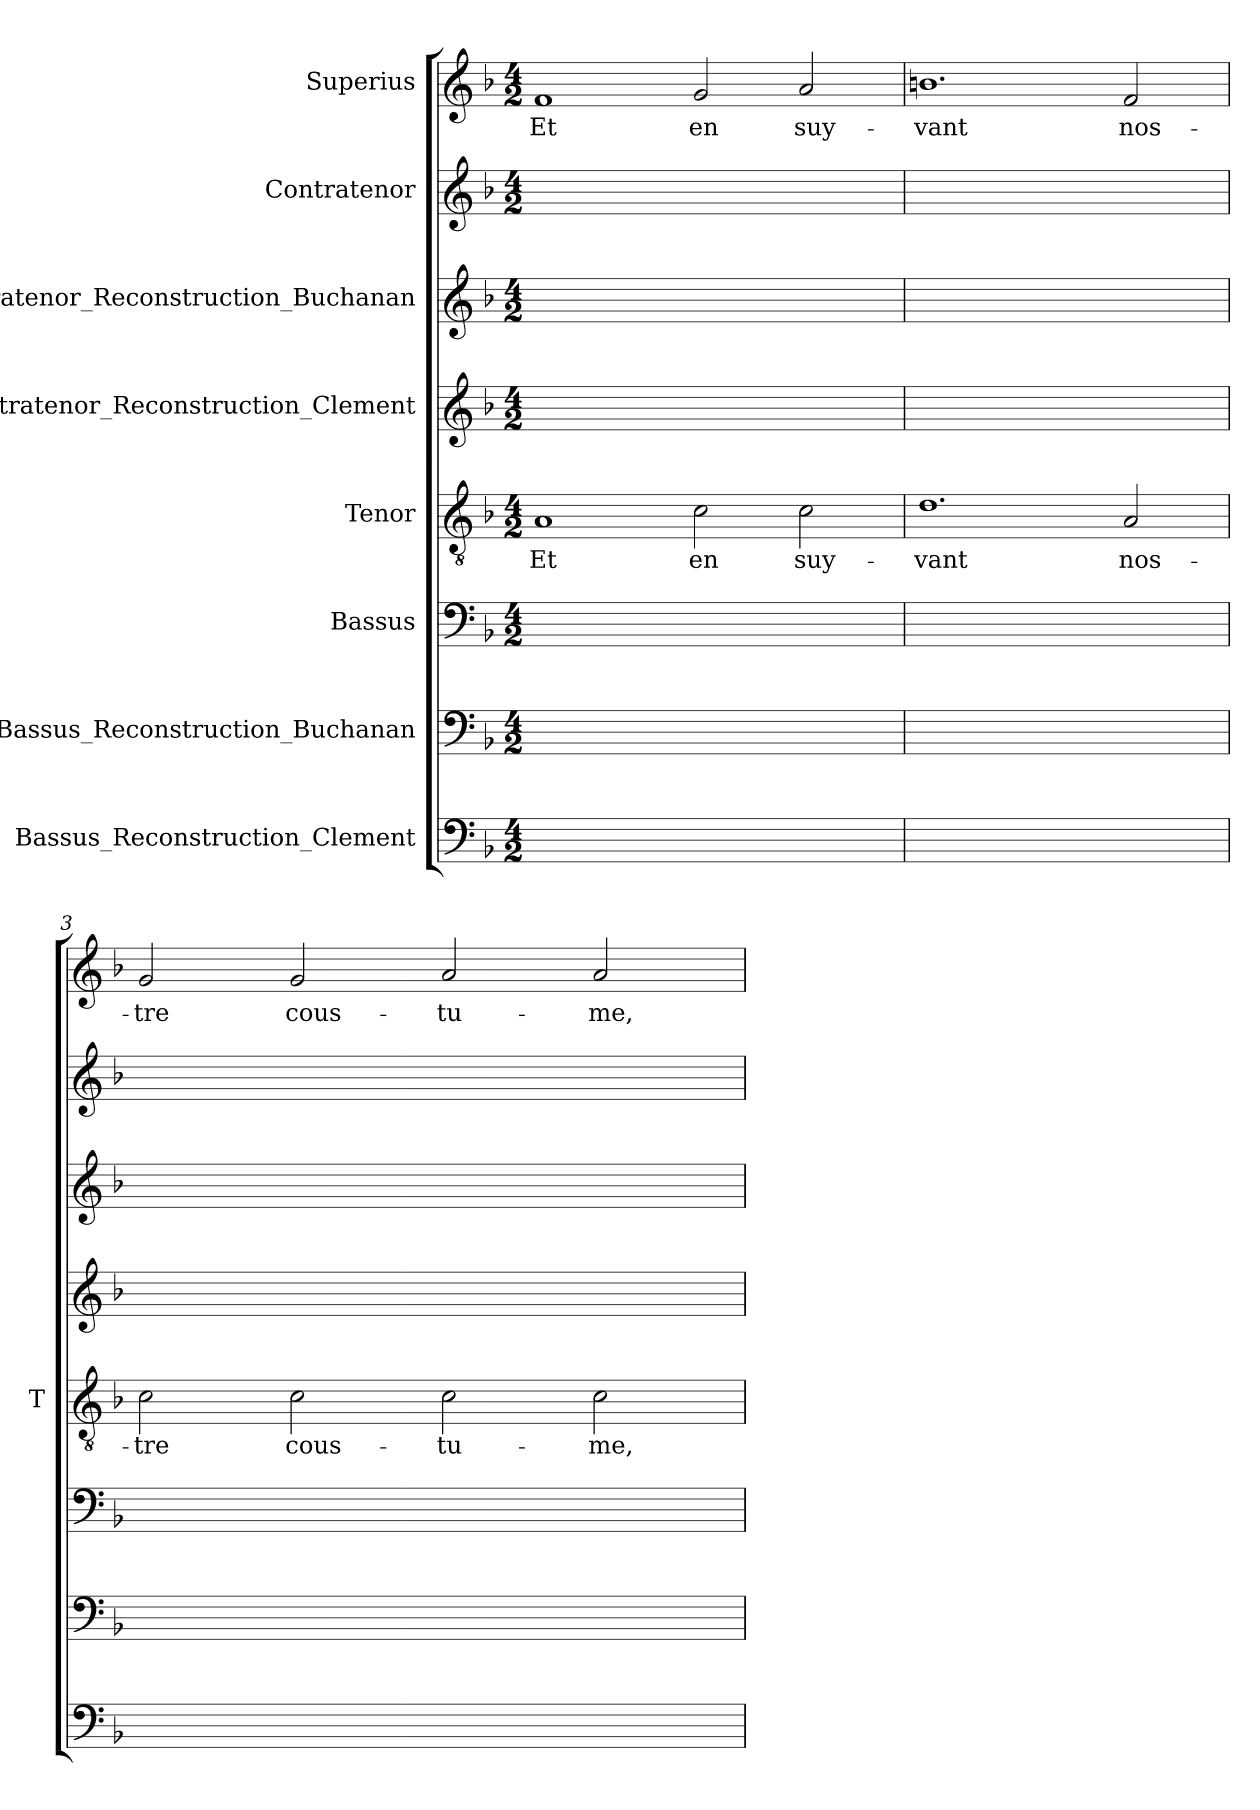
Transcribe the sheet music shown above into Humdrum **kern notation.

**kern	**kern	**kern	**kern	**text	**kern	**kern	**kern	**kern	**text
*part8	*part7	*part6	*part5	*part5	*part4	*part3	*part2	*part1	*part1
*staff8	*staff7	*staff6	*staff5	*staff5	*staff4	*staff3	*staff2	*staff1	*staff1
*I"Bassus_Reconstruction_Clement	*I"Bassus_Reconstruction_Buchanan	*I"Bassus	*I"Tenor	*	*I"Contratenor_Reconstruction_Clement	*I"Contratenor_Reconstruction_Buchanan	*I"Contratenor	*I"Superius	*
*	*	*	*I'T	*	*	*	*	*	*
*clefF4	*clefF4	*clefF4	*clefGv2	*	*clefG2	*clefG2	*clefG2	*clefG2	*
*k[b-]	*k[b-]	*k[b-]	*k[b-]	*	*k[b-]	*k[b-]	*k[b-]	*k[b-]	*
*M4/2	*M4/2	*M4/2	*M4/2	*	*M4/2	*M4/2	*M4/2	*M4/2	*
=1	=1	=1	=1	=1	=1	=1	=1	=1	=1
0ryy	0ryy	0ryy	1A	-Et	0ryy	0ryy	0ryy	1f	-Et
.	.	.	2c	-en	.	.	.	2g	-en
.	.	.	2c	suy-	.	.	.	2a	suy-
=2	=2	=2	=2	=2	=2	=2	=2	=2	=2
0ryy	0ryy	0ryy	1.d	-vant	0ryy	0ryy	0ryy	1.bn	-vant
.	.	.	2A	nos-	.	.	.	2f	nos-
=3	=3	=3	=3	=3	=3	=3	=3	=3	=3
0ryy	0ryy	0ryy	2c	-tre	0ryy	0ryy	0ryy	2g	-tre
.	.	.	2c	cous-	.	.	.	2g	cous-
.	.	.	2c	tu-	.	.	.	2a	tu-
.	.	.	2c	-me,	.	.	.	2a	-me,
=	=	=	=	=	=	=	=	=	=
*-	*-	*-	*-	*-	*-	*-	*-	*-	*-
